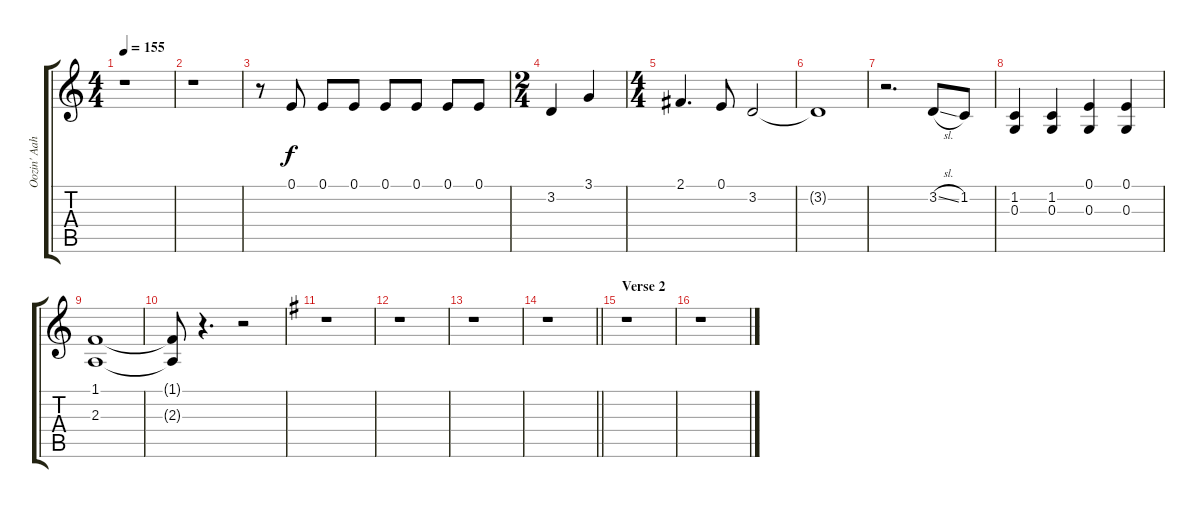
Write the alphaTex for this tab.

\track ("Oozin' Aahs" "Oozin' Aah") {instrument choiraahs}
\staff {score tabs}
\tuning (E4 B3 G3 D3 A2 E2) {hide}
\ts (4 4)
\tempo 155
\clef g2
\ks aminor
r.1{dy f} |
r.1 |
r.8 0.1.8 0.1.8 0.1.8 0.1.8 0.1.8 0.1.8 0.1.8 |
\ts (2 4)
3.2.4 3.1.4 |
\ts (4 4)
2.1.4{d} 0.1.8 3.2.2 |
3.2{t}.1 |
r.2{d} 3.2{sl}.8 1.2.8 |
(1.2 0.3).4 (1.2 0.3).4 (0.1 0.3).4 (0.1 0.3).4 |
(1.1 2.3).1 |
(1.1{t} 2.3{t}).8 r.4{d} r.2 |
\ks eminor
r.1 |
r.1 |
r.1 |
\barLineRight lightlight
r.1 |
\section ("" "Verse 2")
r.1 |
r.1
